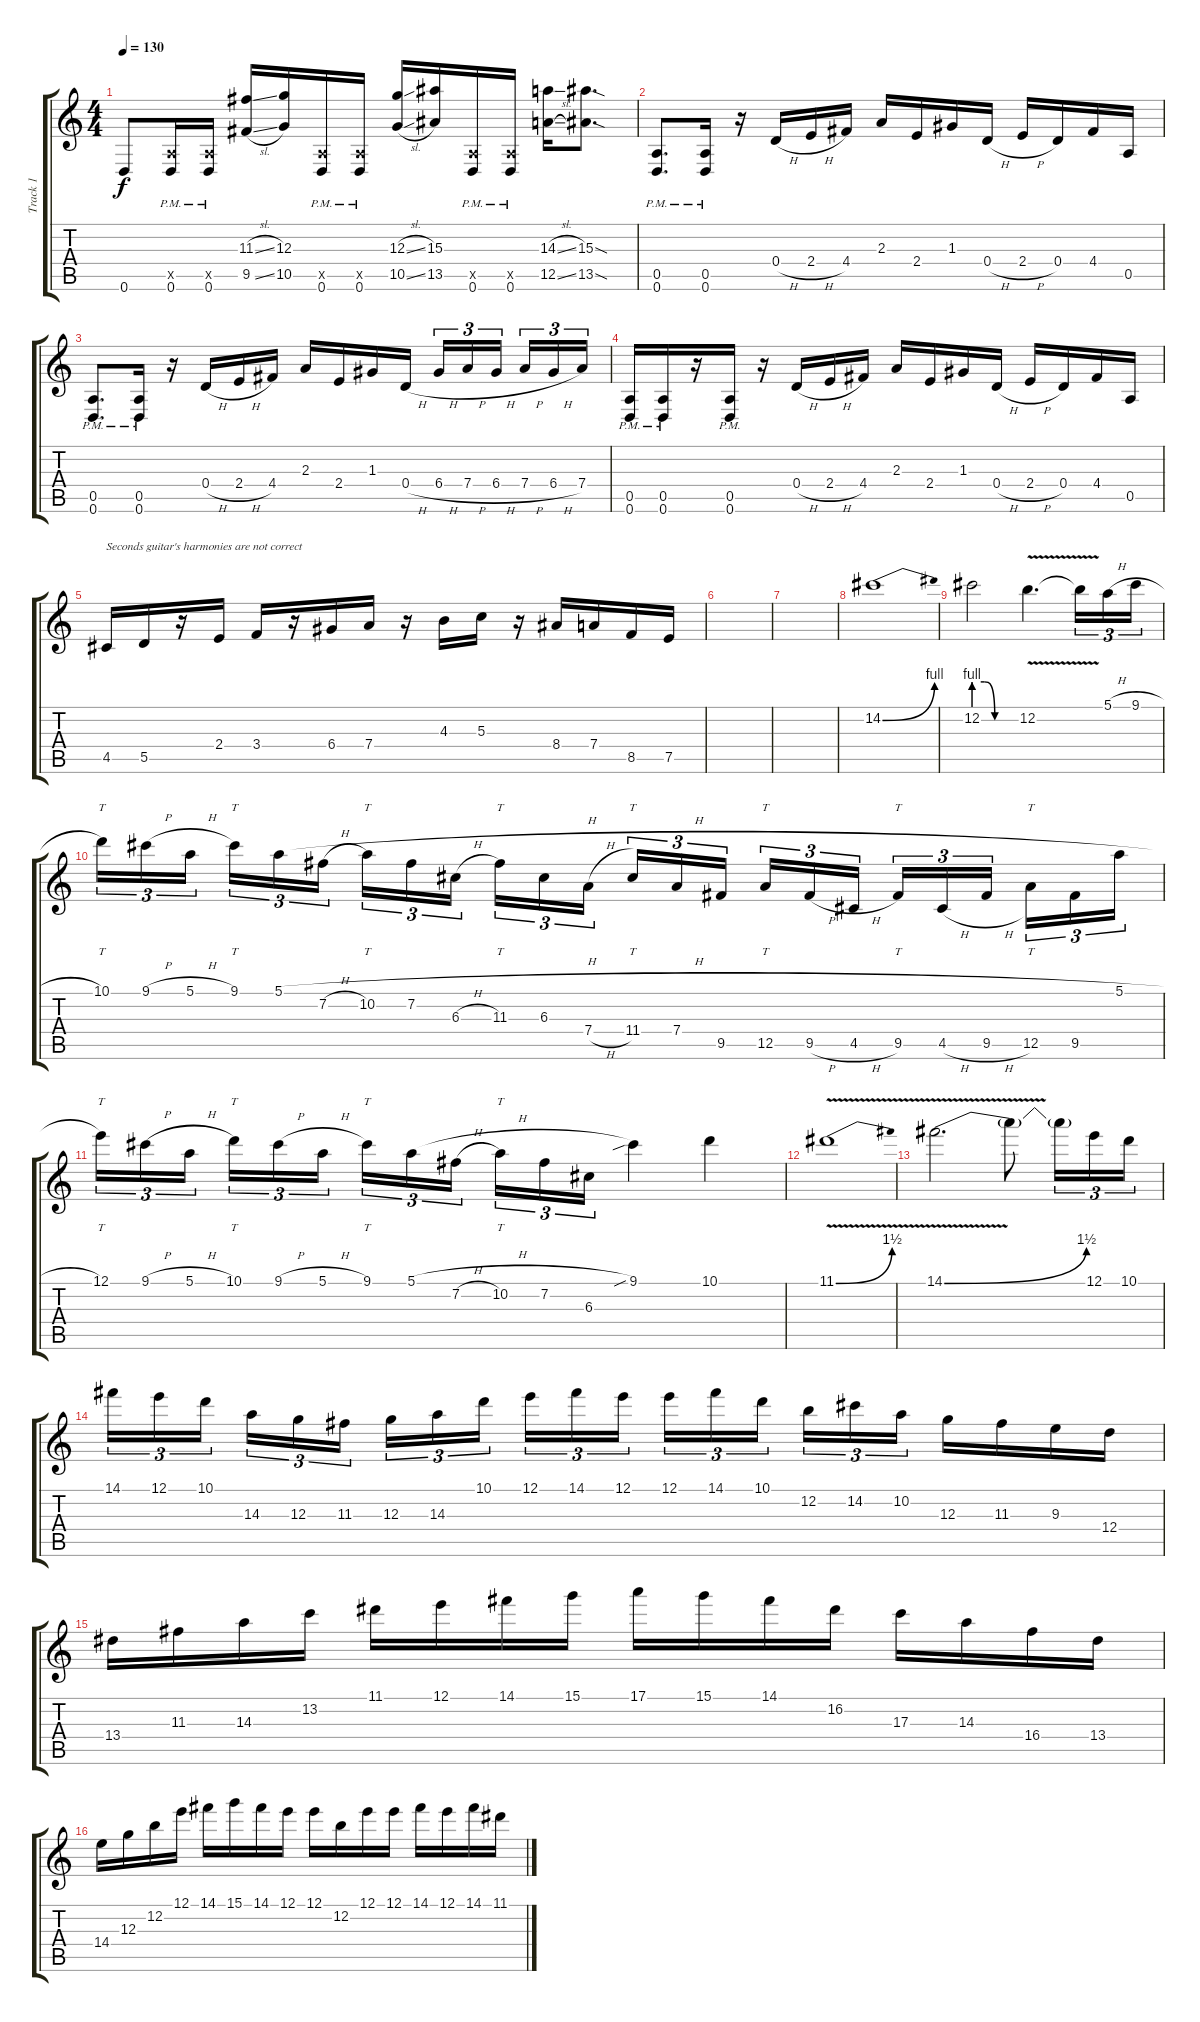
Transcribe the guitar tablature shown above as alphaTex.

\track ("Track 1" "Track 1") {instrument distortionguitar}
\staff {score tabs}
\tuning (E4 B3 G3 D3 A2 D2) {hide}
\ts (4 4)
\tempo 130
\clef g2
\ks c
0.6.8{dy f} (0.5{x} 0.6{pm}).16 (0.5{x} 0.6{pm}).16 (11.3{sl} 9.5{sl}).16 (12.3 10.5).16 (0.5{x} 0.6{pm}).16 (0.5{x} 0.6{pm}).16 (12.3{sl} 10.5{sl}).16 (15.3 13.5).16 (0.5{x} 0.6{pm}).16 (0.5{x} 0.6{pm}).16 (14.3{sl} 12.5{sl}).16 (15.3{sod} 13.5{sod}).8{d} |
(0.5{pm} 0.6{pm}).8{d} (0.5{pm} 0.6{pm}).16 r.16 0.4{h}.16 2.4{h}.16 4.4.16 2.3.16 2.4.16 1.3.16 0.4{h}.16 2.4{h}.16 0.4.16 4.4.16 0.5.16 |
(0.5{pm} 0.6{pm}).8{d} (0.5{pm} 0.6{pm}).16 r.16 0.4{h}.16 2.4{h}.16 4.4.16 2.3.16 2.4.16 1.3.16 0.4{h}.16 6.4{h}.16{tu (3 2)} 7.4{h}.16{tu (3 2)} 6.4{h}.16{tu (3 2) beam splitsecondary} 7.4{h}.16{tu (3 2)} 6.4{h}.16{tu (3 2)} 7.4.16{tu (3 2)} |
(0.5{pm} 0.6{pm}).16 (0.5{pm} 0.6{pm}).16 r.16 (0.5{pm} 0.6{pm}).16 r.16 0.4{h}.16 2.4{h}.16 4.4.16 2.3.16 2.4.16 1.3.16 0.4{h}.16 2.4{h}.16 0.4.16 4.4.16 0.5.16 |
4.5.16{txt "Seconds guitar's harmonies are not correct"} 5.5.16 r.16 2.4.16 3.4.16 r.16 6.4.16 7.4.16 r.16 4.3.16 5.3.16 r.16 8.4.16 7.4.16 8.5.16 7.5.16 |
|
|
14.2{be (bend 0 0 60 4)}.1 |
12.2{be (custom 0 4 15 4 30 0 60 0)}.2 12.2{v}.4{d} 12.2{t}.16{tu (3 2)} 5.1{h}.16{tu (3 2)} 9.1{h}.16{tu (3 2)} |
10.1.16{tt tu (3 2)} 9.1{h}.16{tu (3 2)} 5.1{h}.16{tu (3 2) beam splitsecondary} 9.1.16{tt tu (3 2)} 5.1{h}.16{tu (3 2)} 7.2{h}.16{tu (3 2)} 10.2.16{tt tu (3 2)} 7.2.16{tu (3 2)} 6.3{h}.16{tu (3 2) beam splitsecondary} 11.3.16{tt tu (3 2)} 6.3.16{tu (3 2)} 7.4{h}.16{tu (3 2)} 11.4.16{tt tu (3 2)} 7.4.16{tu (3 2)} 9.5.16{tu (3 2) beam splitsecondary} 12.5.16{tt tu (3 2)} 9.5{h}.16{tu (3 2)} 4.5{h}.16{tu (3 2)} 9.5.16{tt tu (3 2)} 4.5{h}.16{tu (3 2)} 9.5{h}.16{tu (3 2) beam splitsecondary} 12.5.16{tt tu (3 2)} 9.5.16{tu (3 2)} 5.1{h}.16{tu (3 2)} |
12.1.16{tt tu (3 2)} 9.1{h}.16{tu (3 2)} 5.1{h}.16{tu (3 2) beam splitsecondary} 10.1.16{tt tu (3 2)} 9.1{h}.16{tu (3 2)} 5.1{h}.16{tu (3 2)} 9.1.16{tt tu (3 2)} 5.1{h}.16{tu (3 2)} 7.2{h}.16{tu (3 2) beam splitsecondary} 10.2.16{tt tu (3 2)} 7.2.16{tu (3 2)} 6.3.16{tu (3 2)} 9.1{sib}.4 10.1.4 |
11.1{be (bend 0 0 60 6) v}.1 |
14.1{be (bend 0 0 60 6) v}.2{d} 14.1{t}.8 14.1{t}.16{tu (3 2)} 12.1.16{tu (3 2)} 10.1.16{tu (3 2)} |
14.1.16{tu (3 2)} 12.1.16{tu (3 2)} 10.1.16{tu (3 2) beam splitsecondary} 14.3.16{tu (3 2)} 12.3.16{tu (3 2)} 11.3.16{tu (3 2)} 12.3.16{tu (3 2)} 14.3.16{tu (3 2)} 10.1.16{tu (3 2) beam splitsecondary} 12.1.16{tu (3 2)} 14.1.16{tu (3 2)} 12.1.16{tu (3 2)} 12.1.16{tu (3 2)} 14.1.16{tu (3 2)} 10.1.16{tu (3 2) beam splitsecondary} 12.2.16{tu (3 2)} 14.2.16{tu (3 2)} 10.2.16{tu (3 2)} 12.3.16 11.3.16 9.3.16 12.4.16 |
13.4.16 11.3.16 14.3.16 13.2.16 11.1.16 12.1.16 14.1.16 15.1.16 17.1.16 15.1.16 14.1.16 16.2.16 17.3.16 14.3.16 16.4.16 13.4.16 |
14.4.16 12.3.16 12.2.16 12.1.16 14.1.16 15.1.16 14.1.16 12.1.16 12.1.16 12.2.16 12.1.16 12.1.16 14.1.16 12.1.16 14.1.16 11.1{h}.16
